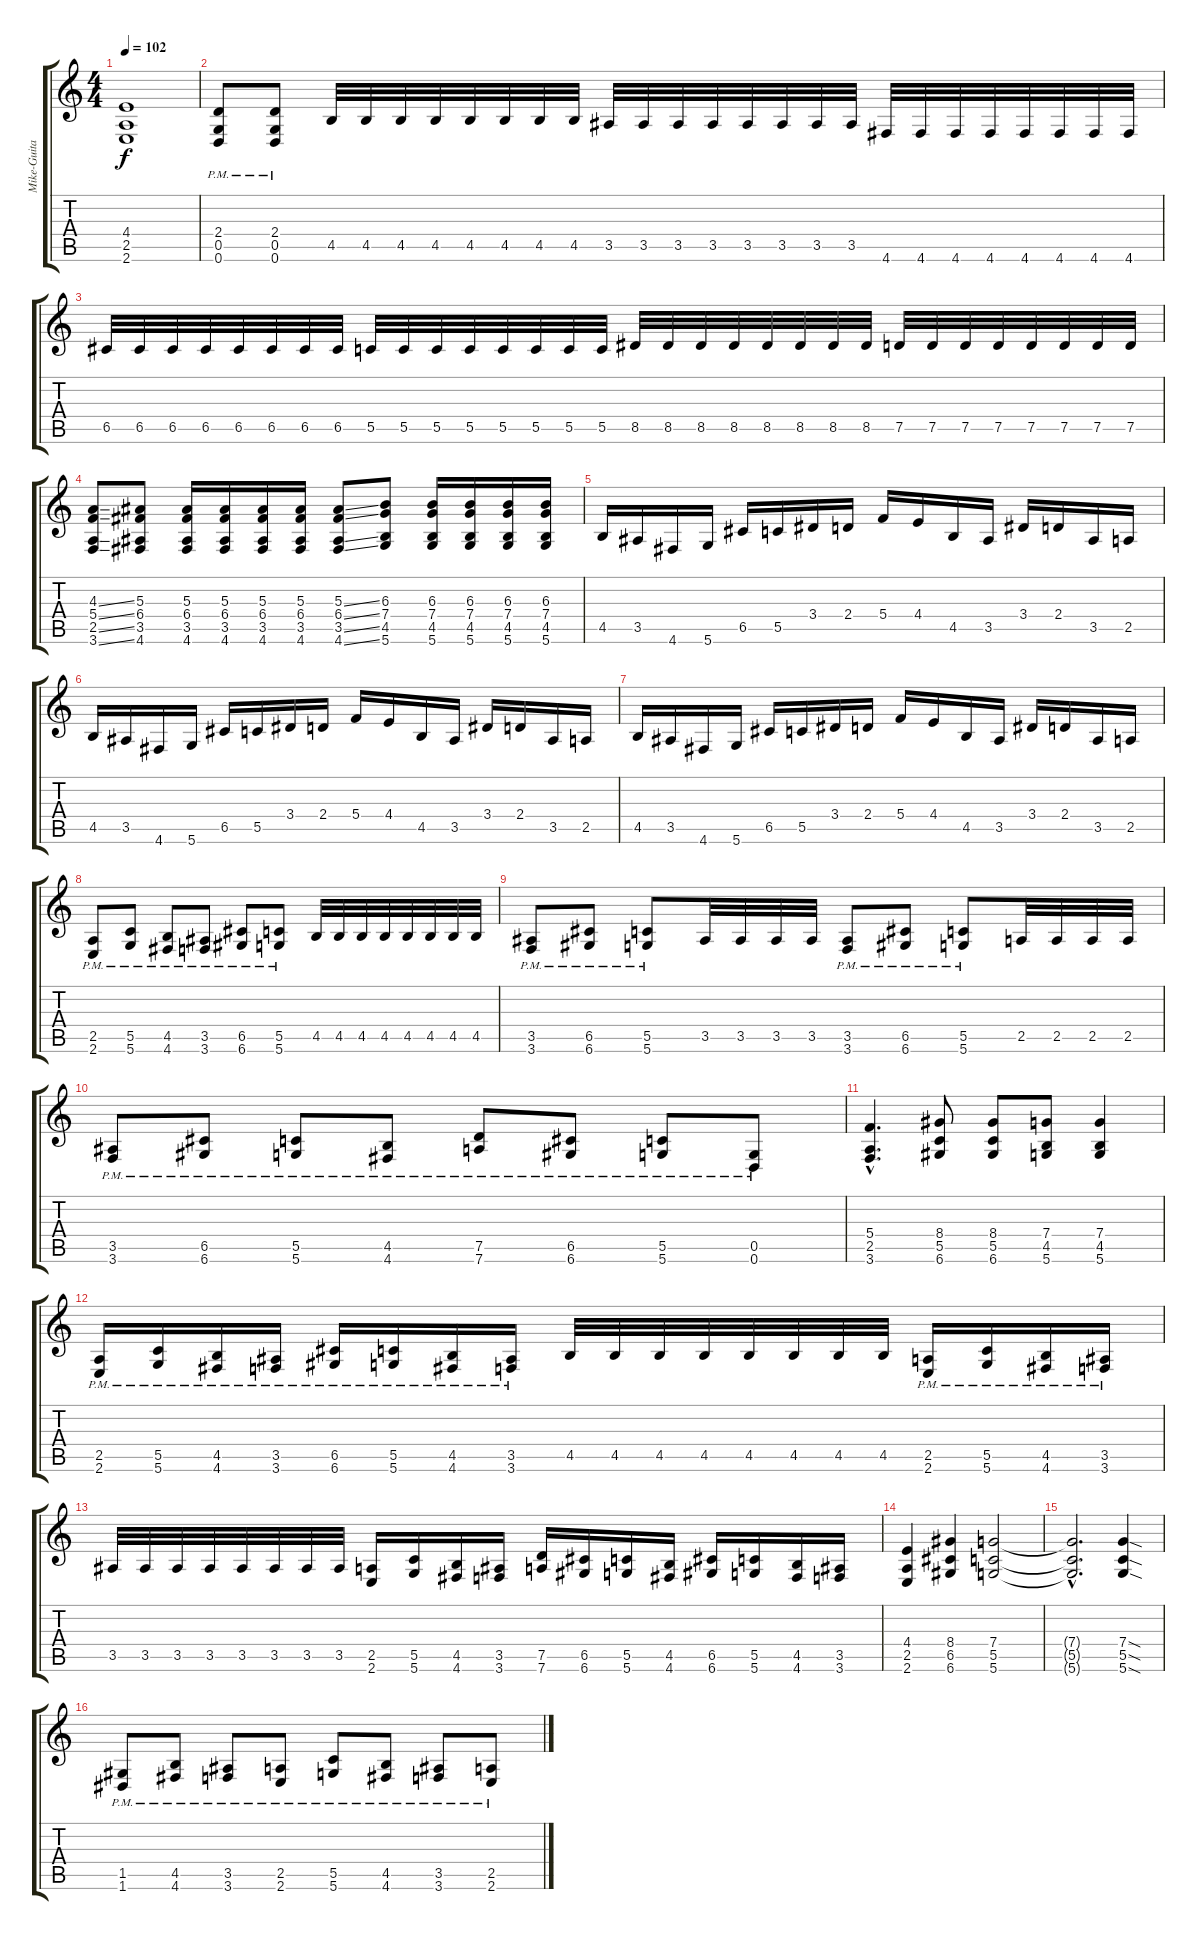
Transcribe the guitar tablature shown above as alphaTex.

\track ("Mike-Guitar" "Mike-Guita") {instrument distortionguitar}
\staff {score tabs}
\tuning (D4 A3 F3 C3 G2 D2) {hide}
\ts (4 4)
\tempo 102
\clef g2
\ks c
(4.4 2.5 2.6).1{dy f} |
(2.4{pm} 0.5{pm} 0.6{pm}).8 (2.4{pm} 0.5{pm} 0.6{pm}).8 4.5.32 4.5.32 4.5.32 4.5.32 4.5.32 4.5.32 4.5.32 4.5.32 3.5.32 3.5.32 3.5.32 3.5.32 3.5.32 3.5.32 3.5.32 3.5.32 4.6.32 4.6.32 4.6.32 4.6.32 4.6.32 4.6.32 4.6.32 4.6.32 |
6.5.32 6.5.32 6.5.32 6.5.32 6.5.32 6.5.32 6.5.32 6.5.32 5.5.32 5.5.32 5.5.32 5.5.32 5.5.32 5.5.32 5.5.32 5.5.32 8.5.32 8.5.32 8.5.32 8.5.32 8.5.32 8.5.32 8.5.32 8.5.32 7.5.32 7.5.32 7.5.32 7.5.32 7.5.32 7.5.32 7.5.32 7.5.32 |
(4.3{ss} 5.4{ss} 2.5{ss} 3.6{ss}).8 (5.3 6.4 3.5 4.6).8 (5.3 6.4 3.5 4.6).16 (5.3 6.4 3.5 4.6).16 (5.3 6.4 3.5 4.6).16 (5.3 6.4 3.5 4.6).16 (5.3{ss} 6.4{ss} 3.5{ss} 4.6{ss}).8 (6.3 7.4 4.5 5.6).8 (6.3 7.4 4.5 5.6).16 (6.3 7.4 4.5 5.6).16 (6.3 7.4 4.5 5.6).16 (6.3 7.4 4.5 5.6).16 |
4.5.16 3.5.16 4.6.16 5.6.16 6.5.16 5.5.16 3.4.16 2.4.16 5.4.16 4.4.16 4.5.16 3.5.16 3.4.16 2.4.16 3.5.16 2.5.16 |
4.5.16 3.5.16 4.6.16 5.6.16 6.5.16 5.5.16 3.4.16 2.4.16 5.4.16 4.4.16 4.5.16 3.5.16 3.4.16 2.4.16 3.5.16 2.5.16 |
4.5.16 3.5.16 4.6.16 5.6.16 6.5.16 5.5.16 3.4.16 2.4.16 5.4.16 4.4.16 4.5.16 3.5.16 3.4.16 2.4.16 3.5.16 2.5.16 |
(2.5{pm} 2.6{pm}).8 (5.5{pm} 5.6{pm}).8 (4.5{pm} 4.6{pm}).8 (3.5{pm} 3.6{pm}).8 (6.5{pm} 6.6{pm}).8 (5.5{pm} 5.6{pm}).8 4.5.32 4.5.32 4.5.32 4.5.32 4.5.32 4.5.32 4.5.32 4.5.32 |
(3.5{pm} 3.6{pm}).8 (6.5{pm} 6.6{pm}).8 (5.5{pm} 5.6{pm}).8 3.5.32 3.5.32 3.5.32 3.5.32 (3.5{pm} 3.6{pm}).8 (6.5{pm} 6.6{pm}).8 (5.5{pm} 5.6{pm}).8 2.5.32 2.5.32 2.5.32 2.5.32 |
(3.5{pm} 3.6{pm}).8 (6.5{pm} 6.6{pm}).8 (5.5{pm} 5.6{pm}).8 (4.5{pm} 4.6{pm}).8 (7.5{pm} 7.6{pm}).8 (6.5{pm} 6.6{pm}).8 (5.5{pm} 5.6{pm}).8 (0.5{pm} 0.6{pm}).8 |
(5.4{hac} 2.5{hac} 3.6{hac}).4{d} (8.4 5.5 6.6).8 (8.4 5.5 6.6).8 (7.4 4.5 5.6).8 (7.4 4.5 5.6).4 |
(2.5{pm} 2.6{pm}).16 (5.5{pm} 5.6{pm}).16 (4.5{pm} 4.6{pm}).16 (3.5{pm} 3.6{pm}).16 (6.5{pm} 6.6{pm}).16 (5.5{pm} 5.6{pm}).16 (4.5{pm} 4.6{pm}).16 (3.5{pm} 3.6{pm}).16 4.5.32 4.5.32 4.5.32 4.5.32 4.5.32 4.5.32 4.5.32 4.5.32 (2.5 2.6{pm}).16 (5.5 5.6{pm}).16 (4.5 4.6{pm}).16 (3.5 3.6{pm}).16 |
3.5.32 3.5.32 3.5.32 3.5.32 3.5.32 3.5.32 3.5.32 3.5.32 (2.5 2.6).16 (5.5 5.6).16 (4.5 4.6).16 (3.5 3.6).16 (7.5 7.6).16 (6.5 6.6).16 (5.5 5.6).16 (4.5 4.6).16 (6.5 6.6).16 (5.5 5.6).16 (4.5 4.6).16 (3.5 3.6).16 |
(4.4 2.5 2.6).4 (8.4 6.5 6.6).4 (7.4 5.5 5.6).2 |
(7.4{hac t} 5.5{hac t} 5.6{hac t}).2{d} (7.4{sod} 5.5{sod} 5.6{sod}).4 |
(1.5{pm} 1.6{pm}).8 (4.5{pm} 4.6{pm}).8 (3.5{pm} 3.6{pm}).8 (2.5{pm} 2.6{pm}).8 (5.5{pm} 5.6{pm}).8 (4.5{pm} 4.6{pm}).8 (3.5{pm} 3.6{pm}).8 (2.5{pm} 2.6{pm}).8
